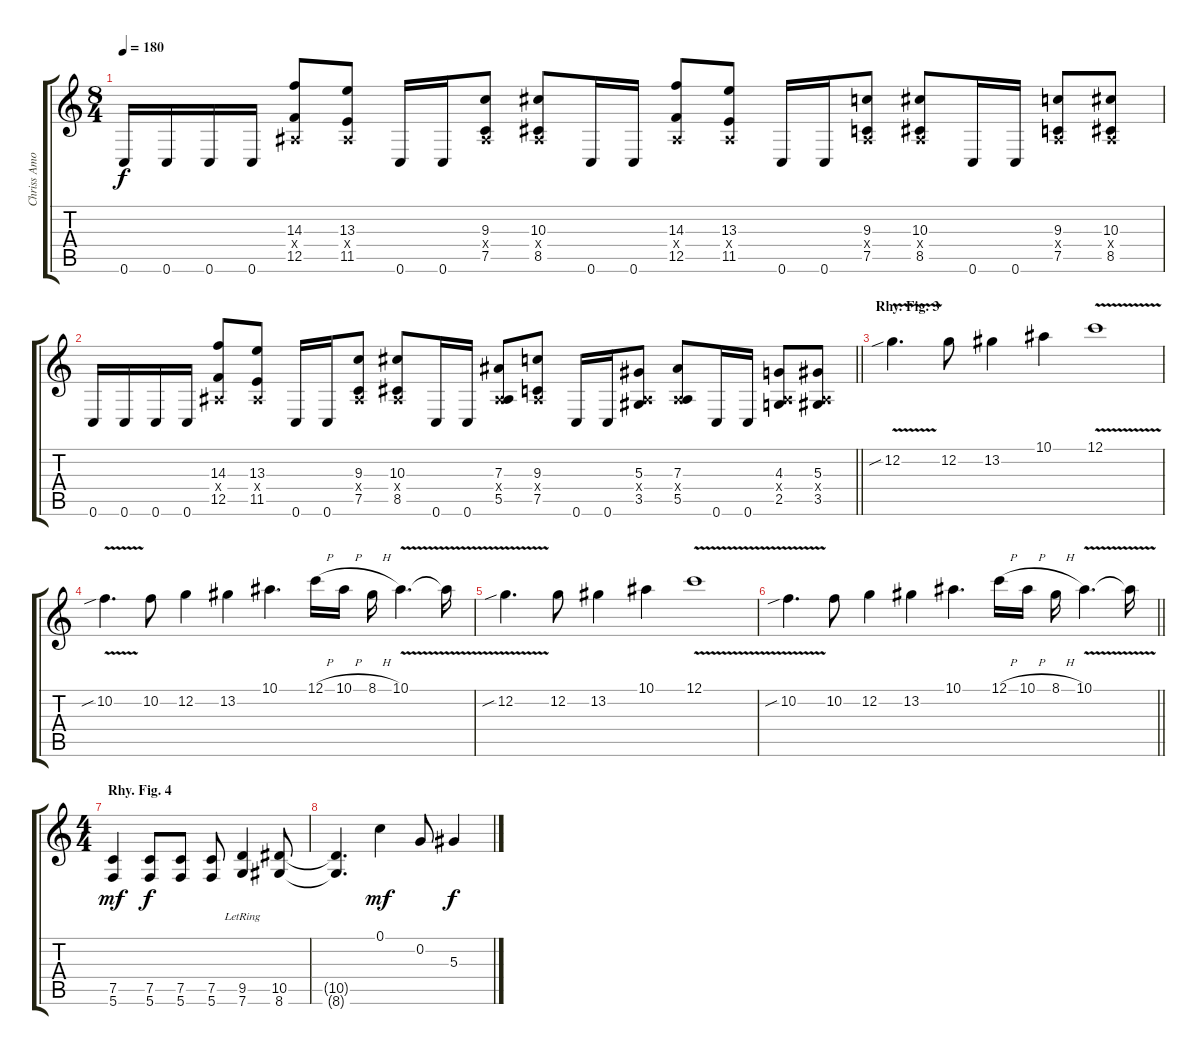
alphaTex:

\track ("Chriss Amott" "Chriss Amo") {instrument distortionguitar}
\staff {score tabs}
\tuning (C4 G3 Eb3 Bb2 F2 C2) {hide}
\ts (8 4)
\tempo 180
\clef g2
\ks c
0.6.16{dy f} 0.6.16 0.6.16 0.6.16 (14.3 0.4{x} 12.5).8 (13.3 0.4{x} 11.5).8 0.6.16 0.6.16 (9.3 0.4{x} 7.5).8 (10.3 0.4{x} 8.5).8 0.6.16 0.6.16 (14.3 0.4{x} 12.5).8 (13.3 0.4{x} 11.5).8 0.6.16 0.6.16 (9.3 0.4{x} 7.5).8 (10.3 0.4{x} 8.5).8 0.6.16 0.6.16 (9.3 0.4{x} 7.5).8 (10.3 0.4{x} 8.5).8 |
\barLineRight lightlight
0.6.16 0.6.16 0.6.16 0.6.16 (14.3 0.4{x} 12.5).8 (13.3 0.4{x} 11.5).8 0.6.16 0.6.16 (9.3 0.4{x} 7.5).8 (10.3 0.4{x} 8.5).8 0.6.16 0.6.16 (7.3 0.4{x} 5.5).8 (9.3 0.4{x} 7.5).8 0.6.16 0.6.16 (5.3 0.4{x} 3.5).8 (7.3 0.4{x} 5.5).8 0.6.16 0.6.16 (4.3 0.4{x} 2.5).8 (5.3 0.4{x} 3.5).8 |
\section ("" "Rhy. Fig. 3")
12.2{v sib}.4{d} 12.2.8 13.2.4 10.1.4 12.1{v}.1 |
10.2{v sib}.4{d} 10.2.8 12.2.4 13.2.4 10.1.4{d} 12.1{h}.16 10.1{h}.16 8.1{h}.16 10.1{v}.4{d} 10.1{t}.16 |
12.2{v sib}.4{d} 12.2.8 13.2.4 10.1.4 12.1{v}.1 |
\barLineRight lightlight
10.2{v sib}.4{d} 10.2.8 12.2.4 13.2.4 10.1.4{d} 12.1{h}.16 10.1{h}.16 8.1{h}.16 10.1{v}.4{d} 10.1{t}.16 |
\ts (4 4)
\section ("" "Rhy. Fig. 4")
(7.5 5.6).4{dy mf} (7.5 5.6).8{dy f} (7.5 5.6).8 (7.5 5.6).8 (9.5{lr} 7.6{lr}).4 (10.5 8.6).8 |
(10.5{t} 8.6{t}).4{d} 0.1.4{dy mf} 0.2.8 5.3.4{dy f}
